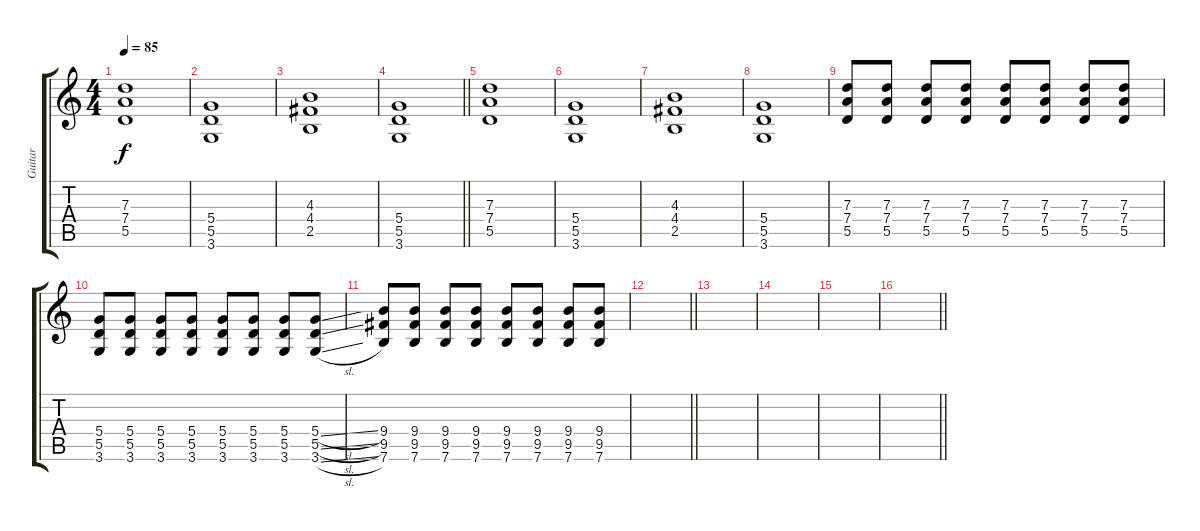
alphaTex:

\track ("Guitar" "Guitar") {instrument electricguitarjazz}
\staff {score tabs}
\tuning (E4 B3 G3 D3 A2 E2) {hide}
\ts (4 4)
\section ("" "")
\tempo 85
\clef g2
\ks c
(7.3 7.4 5.5).1{dy f} |
(5.4 5.5 3.6).1 |
(4.3 4.4 2.5).1 |
\barLineRight lightlight
(5.4 5.5 3.6).1 |
(7.3 7.4 5.5).1 |
(5.4 5.5 3.6).1 |
(4.3 4.4 2.5).1 |
(5.4 5.5 3.6).1 |
\section ("" "")
(7.3 7.4 5.5).8{instrument electricguitarjazz} (7.3 7.4 5.5).8 (7.3 7.4 5.5).8 (7.3 7.4 5.5).8 (7.3 7.4 5.5).8 (7.3 7.4 5.5).8 (7.3 7.4 5.5).8 (7.3 7.4 5.5).8 |
(5.4 5.5 3.6).8 (5.4 5.5 3.6).8 (5.4 5.5 3.6).8 (5.4 5.5 3.6).8 (5.4 5.5 3.6).8 (5.4 5.5 3.6).8 (5.4 5.5 3.6).8 (5.4{sl} 5.5{sl} 3.6{sl}).8 |
(9.4 9.5 7.6).8 (9.4 9.5 7.6).8 (9.4 9.5 7.6).8 (9.4 9.5 7.6).8 (9.4 9.5 7.6).8 (9.4 9.5 7.6).8 (9.4 9.5 7.6).8 (9.4 9.5 7.6).8 |
\barLineRight lightlight
|
\section ("" "")
|
|
|
\barLineRight lightlight
